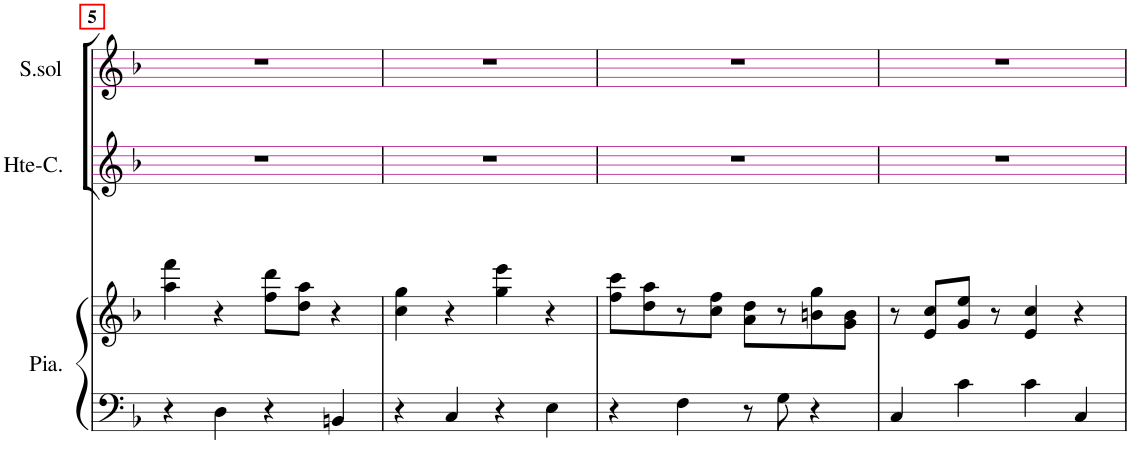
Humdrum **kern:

**kern	**kern	**kern	**kern
*part3	*part3	*part2	*part1
*staff4	*staff3	*staff2	*staff1
*I"Piano	*	*I"Hte-Contre	*I"Soprano solo
*I'Pia.	*	*I'Hte-C.	*I'S.sol
!!LO:PB:g=z
*clefF4	*clefG2	*clefG2	*clefG2
*k[b-]	*k[b-]	*k[b-]	*k[b-]
*M2/2	*M2/2	*M2/2	*M2/2
*met(c|)	*met(c|)	*met(c|)	*met(c|)
=5	=5	=5	=5
4r	4aa\ 4fff\	1r	1r
4D\	4r	.	.
4r	8ff\ 8ddd\L	.	.
.	8dd\ 8aa\J	.	.
4BBn/	4r	.	.
=6	=6	=6	=6
4r	4cc\ 4gg\	1r	1r
4C/	4r	.	.
4r	4gg\ 4eee\	.	.
4E\	4r	.	.
=7	=7	=7	=7
4r	8ff\ 8ccc\L	1r	1r
.	8dd\ 8aa\	.	.
4F\	8r	.	.
.	8cc\ 8ff\J	.	.
8r	8a\ 8dd\L	.	.
8G\	8r	.	.
4r	8bn\ 8gg\	.	.
.	8g\ 8b\J	.	.
=8	=8	=8	=8
4C/	8r	1r	1r
.	8e/ 8cc/L	.	.
4c\	8g/ 8ee/J	.	.
.	8r	.	.
4c\	4e/ 4cc/	.	.
4C/	4r	.	.
=	=	=	=
*-	*-	*-	*-
